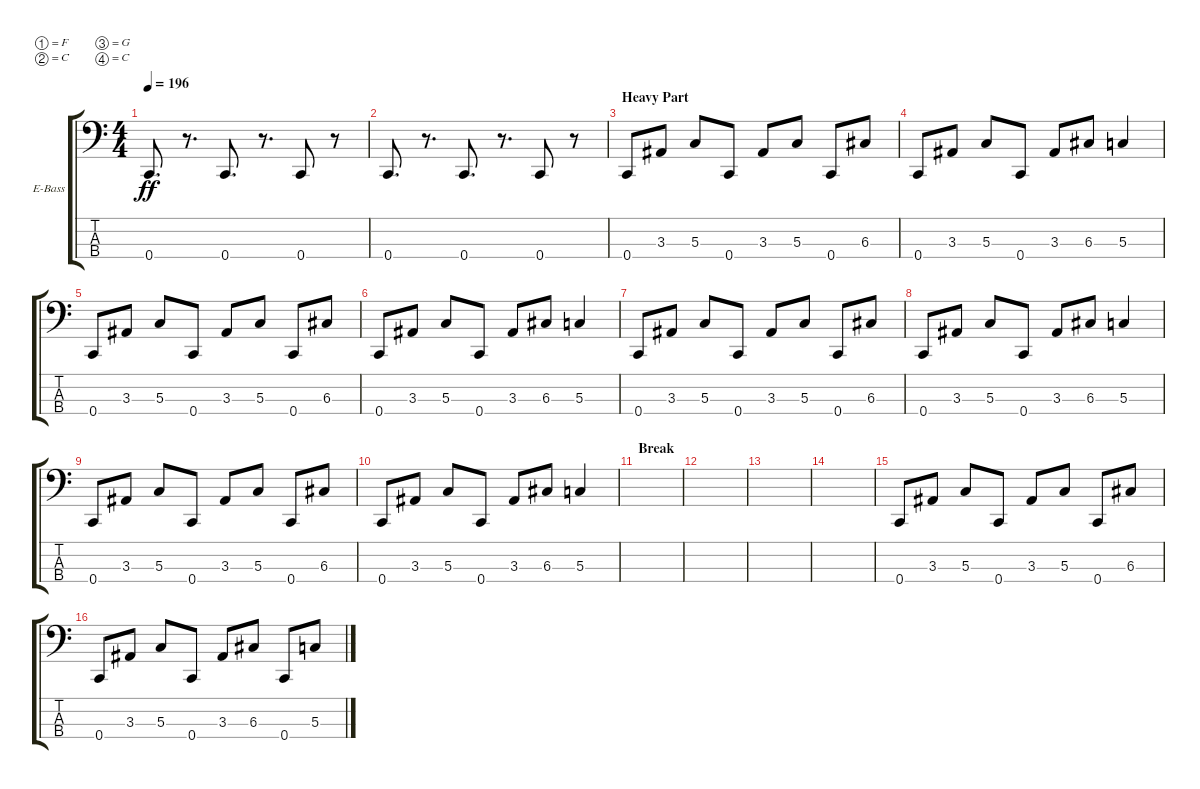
\defaultSystemsLayout 4
\bracketExtendMode groupsimilarinstruments
\firstSystemTrackNameOrientation horizontal
\otherSystemsTrackNameOrientation horizontal
\track ("Ue-Chan - Bass" "E-Bass") {instrument electricbassfinger}
\staff {score tabs}
\tuning (F2 C2 G1 C1)
\ts (4 4)
\tempo 196
\clef f4
\ks c
0.4.8{d dy ff} r.8{d} 0.4.8{d} r.8{d} 0.4.8 r.8 |
0.4.8{d} r.8{d} 0.4.8{d} r.8{d} 0.4.8 r.8 |
\section ("" "Heavy Part")
0.4.8 3.3.8 5.3.8 0.4.8 3.3.8 5.3.8 0.4.8 6.3.8 |
0.4.8 3.3.8 5.3.8 0.4.8 3.3.8 6.3.8 5.3.4 |
0.4.8 3.3.8 5.3.8 0.4.8 3.3.8 5.3.8 0.4.8 6.3.8 |
0.4.8 3.3.8 5.3.8 0.4.8 3.3.8 6.3.8 5.3.4 |
0.4.8 3.3.8 5.3.8 0.4.8 3.3.8 5.3.8 0.4.8 6.3.8 |
0.4.8 3.3.8 5.3.8 0.4.8 3.3.8 6.3.8 5.3.4 |
0.4.8 3.3.8 5.3.8 0.4.8 3.3.8 5.3.8 0.4.8 6.3.8 |
0.4.8 3.3.8 5.3.8 0.4.8 3.3.8 6.3.8 5.3.4 |
\section ("" "Break")
|
|
|
|
0.4.8 3.3.8 5.3.8 0.4.8 3.3.8 5.3.8 0.4.8 6.3.8 |
0.4.8 3.3.8 5.3.8 0.4.8 3.3.8 6.3.8 0.4.8 5.3.8
